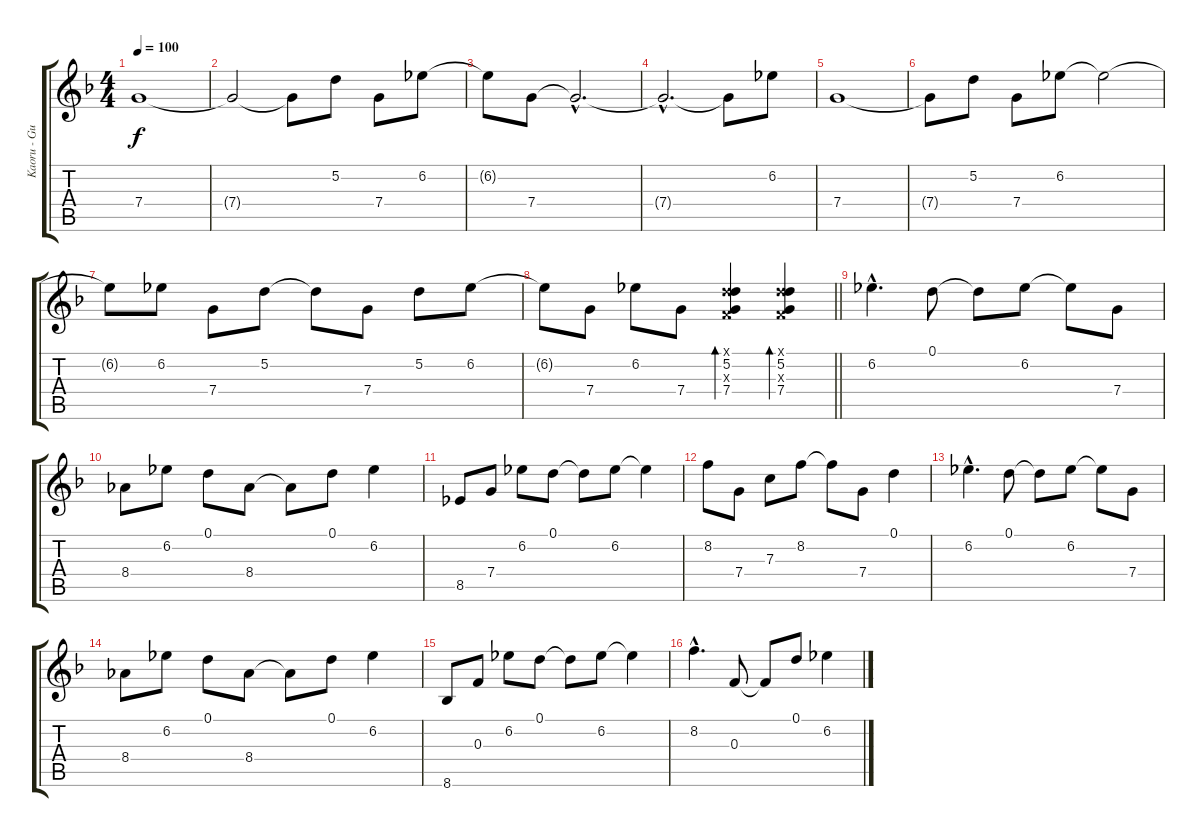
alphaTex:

\track ("Kaoru - Guitar 1" "Kaoru - Gu") {instrument acousticguitarsteel}
\staff {score tabs}
\tuning (D4 A3 F3 C3 G2 D2) {hide}
\ts (4 4)
\tempo 100
\clef g2
\ks f
7.4.1{dy f} |
7.4{t}.2 7.4{t}.8 5.2.8 7.4.8 6.2.8 |
6.2{t}.8 7.4.8 7.4{hac t}.2{d} |
7.4{hac t}.2{d} 7.4{t}.8 6.2.8 |
7.4.1 |
7.4{t}.8 5.2.8 7.4.8 6.2.8 6.2{t}.2 |
6.2{t}.8 6.2.8 7.4.8 5.2.8 5.2{t}.8 7.4.8 5.2.8 6.2.8 |
\barLineRight lightlight
6.2{t}.8 7.4.8 6.2.8 7.4.8 (0.1{x} 5.2 0.3{x} 7.4).4{bd 240} (0.1{x} 5.2 0.3{x} 7.4).4{bd 240} |
6.2{hac}.4{d} 0.1.8 0.1{t}.8 6.2.8 6.2{t}.8 7.4.8 |
8.4.8 6.2.8 0.1.8 8.4.8 8.4{t}.8 0.1.8 6.2.4 |
8.5.8 7.4.8 6.2.8 0.1.8 0.1{t}.8 6.2.8 6.2{t}.4 |
8.2.8 7.4.8 7.3.8 8.2.8 8.2{t}.8 7.4.8 0.1.4 |
6.2{hac}.4{d} 0.1.8 0.1{t}.8 6.2.8 6.2{t}.8 7.4.8 |
8.4.8 6.2.8 0.1.8 8.4.8 8.4{t}.8 0.1.8 6.2.4 |
8.6.8 0.3.8 6.2.8 0.1.8 0.1{t}.8 6.2.8 6.2{t}.4 |
8.2{hac}.4{d} 0.3.8 0.3{t}.8 0.1.8 6.2.4
